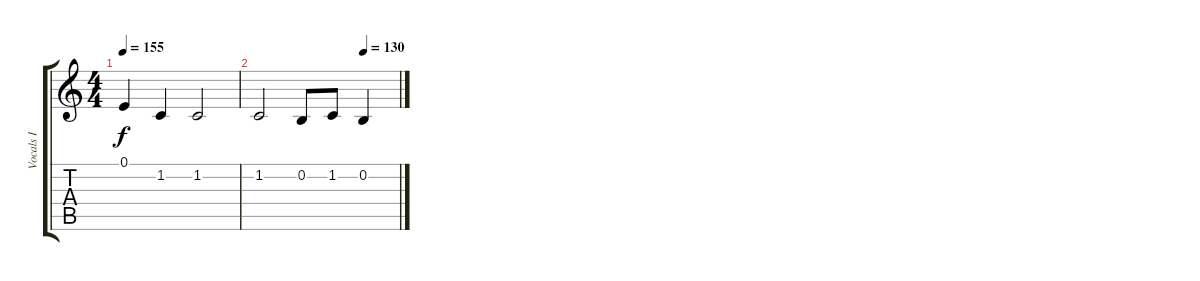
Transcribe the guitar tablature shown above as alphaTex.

\track ("Vocals I" "Vocals I") {instrument englishhorn}
\staff {score tabs}
\tuning (E4 B3 G3 D3 A2 E2) {hide}
\ts (4 4)
\tempo 155
\clef g2
\ks c
0.1.4{dy f} 1.2.4 1.2.2 |
\tempo (130 0.75)
1.2.2 0.2.8 1.2.8 0.2.4
